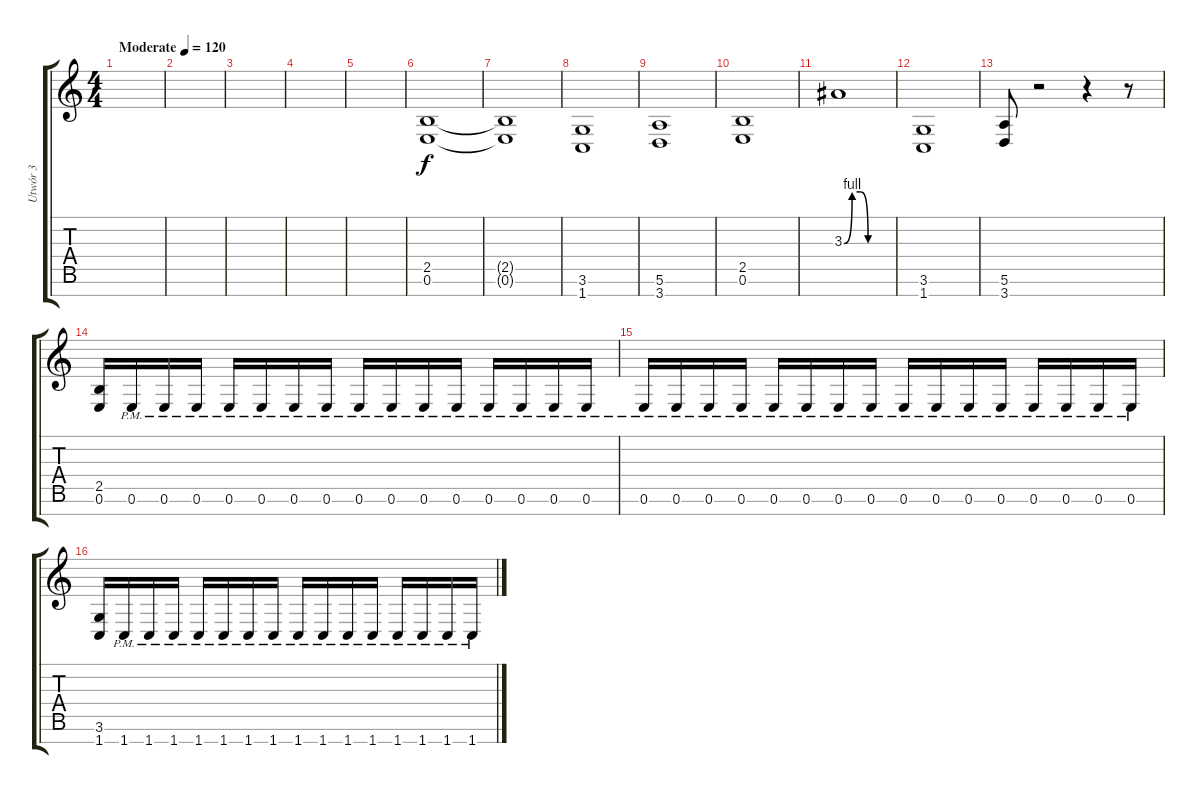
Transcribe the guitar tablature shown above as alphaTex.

\track ("Utwór 3" "Utwór 3") {instrument distortionguitar}
\staff {score tabs}
\tuning (E4 B3 G3 D3 A2 E2 B1) {hide}
\ts (4 4)
\tempo (120 "Moderate")
\clef g2
\ks c
|
|
|
|
|
(2.5 0.6).1 |
(2.5{t} 0.6{t}).1 |
(3.6 1.7).1 |
(5.6 3.7).1 |
(2.5 0.6).1 |
3.3{be (custom 0 0 10 4 20 4 30 0 60 0)}.1 |
(3.6 1.7).1 |
(5.6 3.7).8 r.2 r.4 r.8 |
(2.5 0.6).16 0.6{pm}.16 0.6{pm}.16 0.6{pm}.16 0.6{pm}.16 0.6{pm}.16 0.6{pm}.16 0.6{pm}.16 0.6{pm}.16 0.6{pm}.16 0.6{pm}.16 0.6{pm}.16 0.6{pm}.16 0.6{pm}.16 0.6{pm}.16 0.6{pm}.16 |
0.6{pm}.16 0.6{pm}.16 0.6{pm}.16 0.6{pm}.16 0.6{pm}.16 0.6{pm}.16 0.6{pm}.16 0.6{pm}.16 0.6{pm}.16 0.6{pm}.16 0.6{pm}.16 0.6{pm}.16 0.6{pm}.16 0.6{pm}.16 0.6{pm}.16 0.6{pm}.16 |
(3.6 1.7).16 1.7{pm}.16 1.7{pm}.16 1.7{pm}.16 1.7{pm}.16 1.7{pm}.16 1.7{pm}.16 1.7{pm}.16 1.7{pm}.16 1.7{pm}.16 1.7{pm}.16 1.7{pm}.16 1.7{pm}.16 1.7{pm}.16 1.7{pm}.16 1.7{pm}.16
